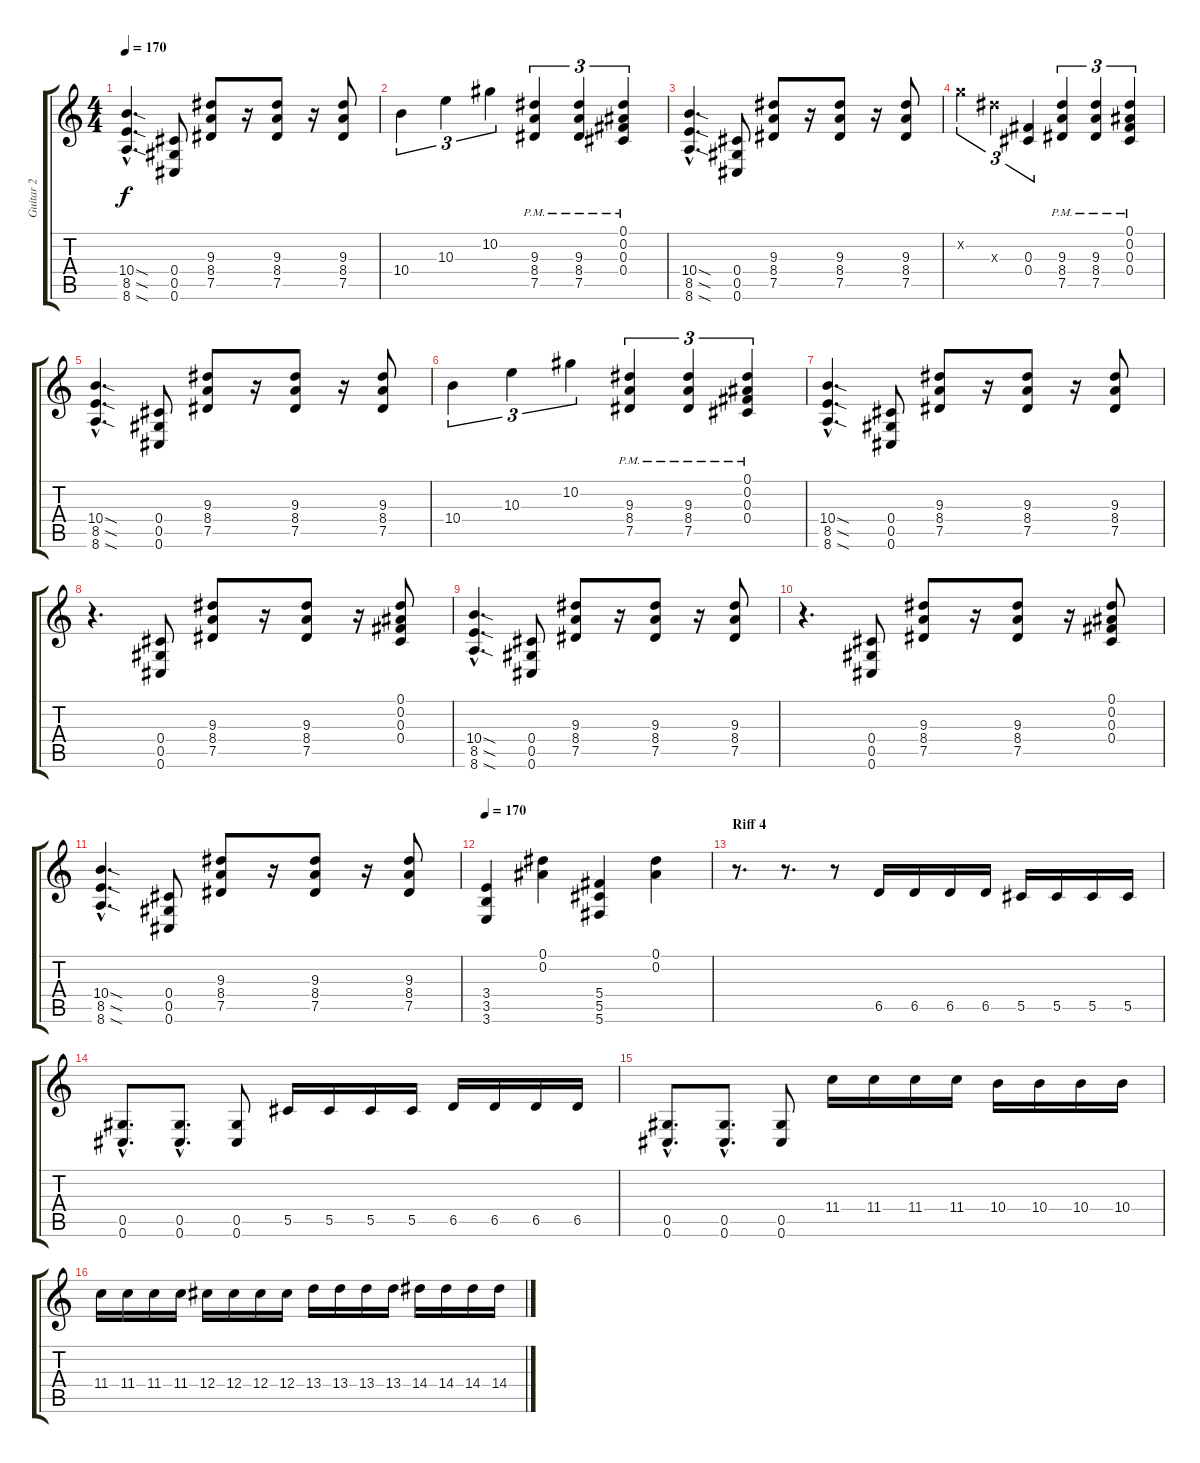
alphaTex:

\track ("Guitar 2" "Guitar 2") {instrument distortionguitar}
\staff {score tabs}
\tuning (Eb4 Bb3 Gb3 Db3 Ab2 Db2) {hide}
\ts (4 4)
\tempo 170
\clef g2
\ks c
(10.4{sod hac} 8.5{sod hac} 8.6{sod hac}).4{d dy f} (0.4 0.5 0.6).8 (9.3 8.4 7.5).8 r.16 (9.3 8.4 7.5).8 r.16 (9.3 8.4 7.5).8 |
10.4.4{tu (3 2) instrument guitarharmonics} 10.3.4{tu (3 2)} 10.2.4{tu (3 2)} (9.3{pm} 8.4{pm} 7.5{pm}).4{tu (3 2) instrument distortionguitar} (9.3{pm} 8.4{pm} 7.5{pm}).4{tu (3 2)} (0.1{pm} 0.2{pm} 0.3{pm} 0.4{pm}).4{tu (3 2)} |
(10.4{sod hac} 8.5{sod hac} 8.6{sod hac}).4{d} (0.4 0.5 0.6).8 (9.3 8.4 7.5).8 r.16 (9.3 8.4 7.5).8 r.16 (9.3 8.4 7.5).8 |
9.2{x}.4{tu (3 2)} 9.3{x}.4{tu (3 2)} (0.3 0.4).4{tu (3 2)} (9.3{pm} 8.4{pm} 7.5{pm}).4{tu (3 2)} (9.3{pm} 8.4{pm} 7.5{pm}).4{tu (3 2)} (0.1{pm} 0.2{pm} 0.3{pm} 0.4{pm}).4{tu (3 2)} |
(10.4{sod hac} 8.5{sod hac} 8.6{sod hac}).4{d} (0.4 0.5 0.6).8 (9.3 8.4 7.5).8 r.16 (9.3 8.4 7.5).8 r.16 (9.3 8.4 7.5).8 |
10.4.4{tu (3 2) instrument guitarharmonics} 10.3.4{tu (3 2)} 10.2.4{tu (3 2)} (9.3{pm} 8.4{pm} 7.5{pm}).4{tu (3 2) instrument distortionguitar} (9.3{pm} 8.4{pm} 7.5{pm}).4{tu (3 2)} (0.1{pm} 0.2{pm} 0.3{pm} 0.4{pm}).4{tu (3 2)} |
(10.4{sod hac} 8.5{sod hac} 8.6{sod hac}).4{d instrument distortionguitar} (0.4 0.5 0.6).8 (9.3 8.4 7.5).8 r.16 (9.3 8.4 7.5).8 r.16 (9.3 8.4 7.5).8 |
r.4{d} (0.4 0.5 0.6).8 (9.3 8.4 7.5).8 r.16 (9.3 8.4 7.5).8 r.16 (0.1 0.2 0.3 0.4).8 |
(10.4{sod hac} 8.5{sod hac} 8.6{sod hac}).4{d} (0.4 0.5 0.6).8 (9.3 8.4 7.5).8 r.16 (9.3 8.4 7.5).8 r.16 (9.3 8.4 7.5).8 |
r.4{d} (0.4 0.5 0.6).8 (9.3 8.4 7.5).8 r.16 (9.3 8.4 7.5).8 r.16 (0.1 0.2 0.3 0.4).8 |
(10.4{sod hac} 8.5{sod hac} 8.6{sod hac}).4{d} (0.4 0.5 0.6).8 (9.3 8.4 7.5).8 r.16 (9.3 8.4 7.5).8 r.16 (9.3 8.4 7.5).8 |
\tempo 170
(3.4 3.5 3.6).4 (0.1 0.2).4 (5.4 5.5 5.6).4 (0.1 0.2).4 |
\section ("" "Riff 4")
r.8{d} r.8{d} r.8 6.5.16 6.5.16 6.5.16 6.5.16 5.5.16 5.5.16 5.5.16 5.5.16 |
(0.5{hac} 0.6{hac}).8{d} (0.5{hac} 0.6{hac}).8{d} (0.5 0.6).8 5.5.16 5.5.16 5.5.16 5.5.16 6.5.16 6.5.16 6.5.16 6.5.16 |
(0.5{hac} 0.6{hac}).8{d} (0.5{hac} 0.6{hac}).8{d} (0.5 0.6).8 11.4.16 11.4.16 11.4.16 11.4.16 10.4.16 10.4.16 10.4.16 10.4.16 |
11.4.16 11.4.16 11.4.16 11.4.16 12.4.16 12.4.16 12.4.16 12.4.16 13.4.16 13.4.16 13.4.16 13.4.16 14.4.16 14.4.16 14.4.16 14.4.16
